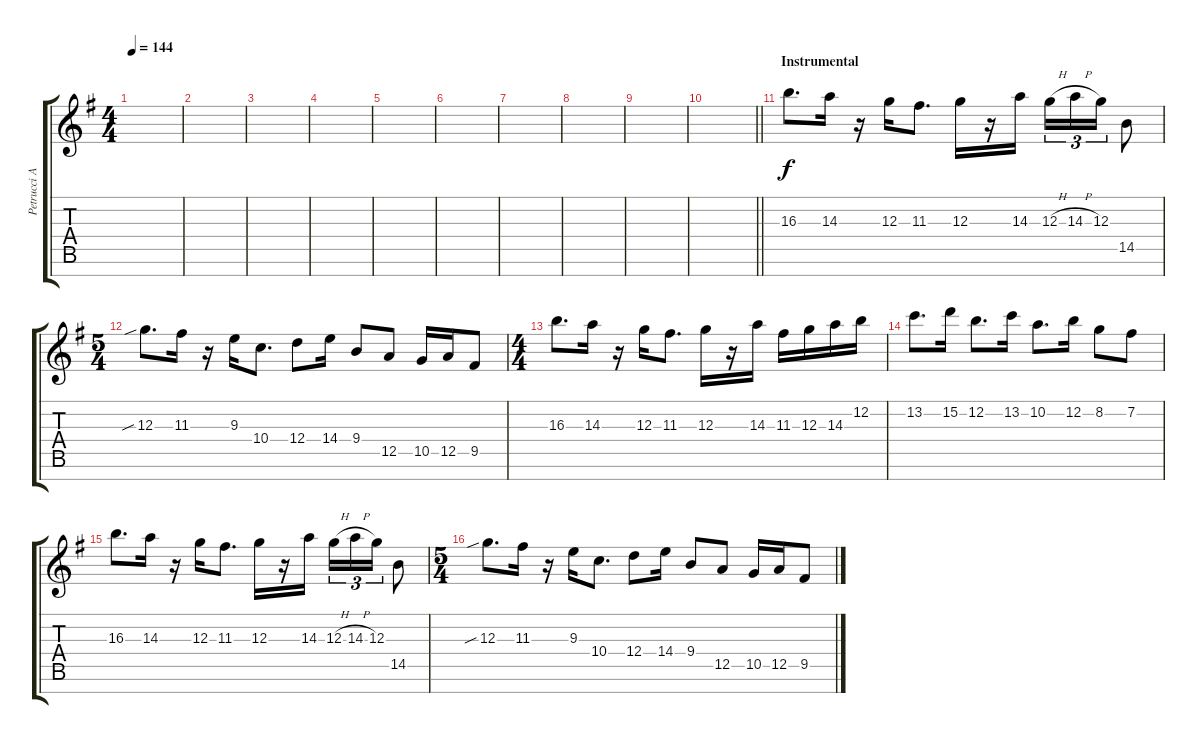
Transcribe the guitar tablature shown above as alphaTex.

\track ("Petrucci Aux" "Petrucci A") {instrument distortionguitar}
\staff {score tabs}
\tuning (E4 B3 G3 D3 A2 E2 B1) {hide}
\ts (4 4)
\tempo 144
\clef g2
\ks eminor
|
|
|
|
|
|
|
|
|
\barLineRight lightlight
|
\section ("" "Instrumental")
16.3.8{d} 14.3.16 r.16 12.3.16 11.3.8{d} 12.3.16 r.16 14.3.16 12.3{h}.16{tu (3 2)} 14.3{h}.16{tu (3 2)} 12.3.16{tu (3 2)} 14.5.8 |
\ts (5 4)
12.3{sib}.8{d} 11.3.16 r.16 9.3.16 10.4.8{d} 12.4.8 14.4.16 9.4.8 12.5.8 10.5.16 12.5.16 9.5.8 |
\ts (4 4)
16.3.8{d} 14.3.16 r.16 12.3.16 11.3.8{d} 12.3.16 r.16 14.3.16 11.3.16 12.3.16 14.3.16 12.2.16 |
13.2.8{d} 15.2.16 12.2.8{d} 13.2.16 10.2.8{d} 12.2.16 8.2.8 7.2.8 |
16.3.8{d} 14.3.16 r.16 12.3.16 11.3.8{d} 12.3.16 r.16 14.3.16 12.3{h}.16{tu (3 2)} 14.3{h}.16{tu (3 2)} 12.3.16{tu (3 2)} 14.5.8 |
\ts (5 4)
12.3{sib}.8{d} 11.3.16 r.16 9.3.16 10.4.8{d} 12.4.8 14.4.16 9.4.8 12.5.8 10.5.16 12.5.16 9.5.8
